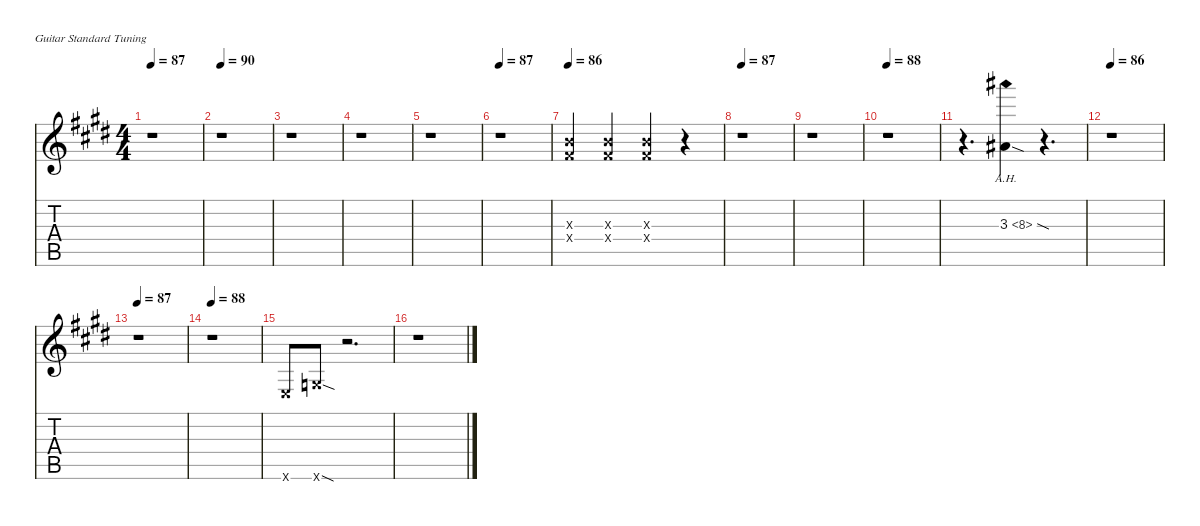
\defaultSystemsLayout 4
\hideDynamics
\bracketExtendMode nobrackets
\singleTrackTrackNamePolicy hidden
\multiTrackTrackNamePolicy hidden
\firstSystemTrackNameMode fullname
\firstSystemTrackNameOrientation horizontal
\otherSystemsTrackNameOrientation horizontal
\track ("Guitar 2" "dist.guit.") {defaultSystemsLayout 32 instrument distortionguitar}
\staff {score tabs}
\tuning (E4 B3 G3 D3 A2 E2)
\ts (4 4)
\tempo 87
\clef g2
\ks e
r.1{dy mp beam Down} |
\tempo 90
r.1{beam Down} |
r.1{beam Down} |
r.1{beam Down} |
r.1{beam Down} |
\tempo 87
r.1{beam Down} |
\tempo 86
(4.3{x acc forcenatural} 4.4{x acc #}).4{beam Up} (4.3{x acc forcenatural} 4.4{x acc #}).4{beam Up} (4.3{x acc forcenatural} 4.4{x acc #}).4{beam Up} r.4{beam Up} |
\tempo 87
r.1{beam Down} |
r.1{beam Down} |
\tempo 88
r.1{beam Down} |
r.4{d beam Down} 3.3{ah 5 sod acc #}.4{dy p beam Down} r.4{d beam Down} |
\tempo 86
r.1{beam Down} |
\tempo 87
r.1{beam Down} |
\tempo 88
r.1{beam Down} |
0.6{x acc forcenatural}.8{dy mp beam Up} 3.6{sod x acc forcenatural}.8{beam Up} r.2{d beam Up} |
r.1{beam Down}
